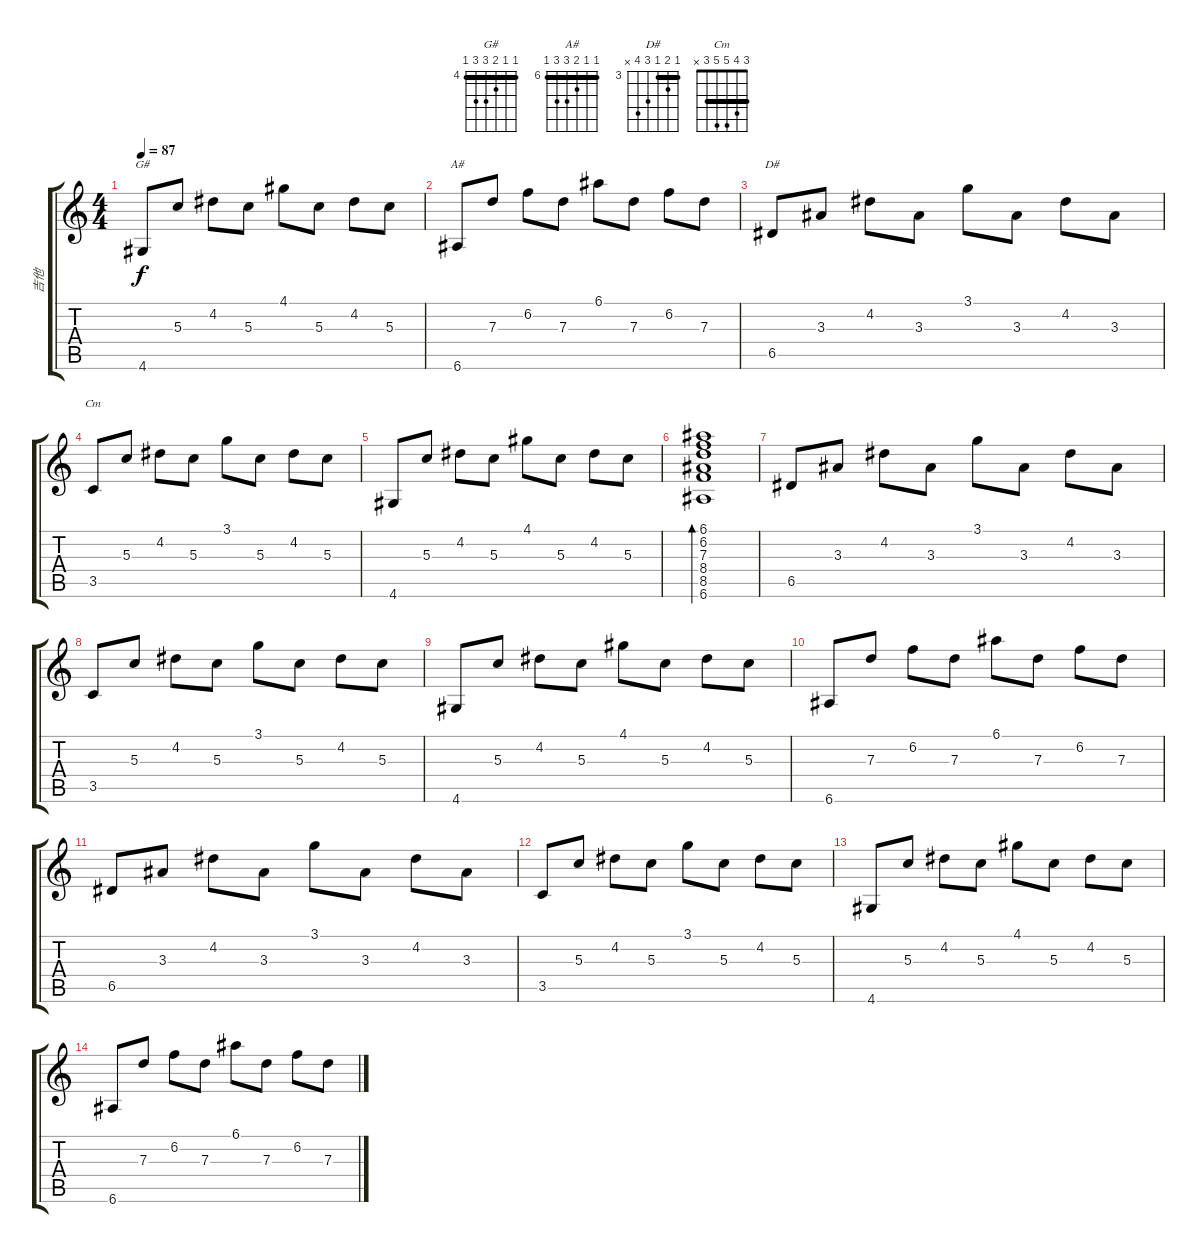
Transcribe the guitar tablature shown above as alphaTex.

\track ("吉他" "吉他") {instrument acousticguitarnylon}
\staff {score tabs}
\tuning (E4 B3 G3 D3 A2 E2) {hide}
\chord ("G#" 4 4 5 6 6 4) {firstfret 4 barre 4}
\chord ("A#" 6 6 7 8 8 6) {firstfret 6 barre 6}
\chord ("D#" 3 4 3 5 6 x) {firstfret 3 barre 3}
\chord ("Cm" 3 4 5 5 3 x) {barre 3}
\ts (4 4)
\tempo 87
\clef g2
\ks c
4.6.8{ch "G#" dy f} 5.3.8 4.2.8 5.3.8 4.1.8 5.3.8 4.2.8 5.3.8 |
6.6.8{ch "A#"} 7.3.8 6.2.8 7.3.8 6.1.8 7.3.8 6.2.8 7.3.8 |
6.5.8{ch "D#"} 3.3.8 4.2.8 3.3.8 3.1.8 3.3.8 4.2.8 3.3.8 |
3.5.8{ch "Cm"} 5.3.8 4.2.8 5.3.8 3.1.8 5.3.8 4.2.8 5.3.8 |
4.6.8 5.3.8 4.2.8 5.3.8 4.1.8 5.3.8 4.2.8 5.3.8 |
(6.1 6.2 7.3 8.4 8.5 6.6).1{bd 240} |
6.5.8 3.3.8 4.2.8 3.3.8 3.1.8 3.3.8 4.2.8 3.3.8 |
3.5.8 5.3.8 4.2.8 5.3.8 3.1.8 5.3.8 4.2.8 5.3.8 |
4.6.8 5.3.8 4.2.8 5.3.8 4.1.8 5.3.8 4.2.8 5.3.8 |
6.6.8 7.3.8 6.2.8 7.3.8 6.1.8 7.3.8 6.2.8 7.3.8 |
6.5.8 3.3.8 4.2.8 3.3.8 3.1.8 3.3.8 4.2.8 3.3.8 |
3.5.8 5.3.8 4.2.8 5.3.8 3.1.8 5.3.8 4.2.8 5.3.8 |
4.6.8 5.3.8 4.2.8 5.3.8 4.1.8 5.3.8 4.2.8 5.3.8 |
6.6.8 7.3.8 6.2.8 7.3.8 6.1.8 7.3.8 6.2.8 7.3.8
